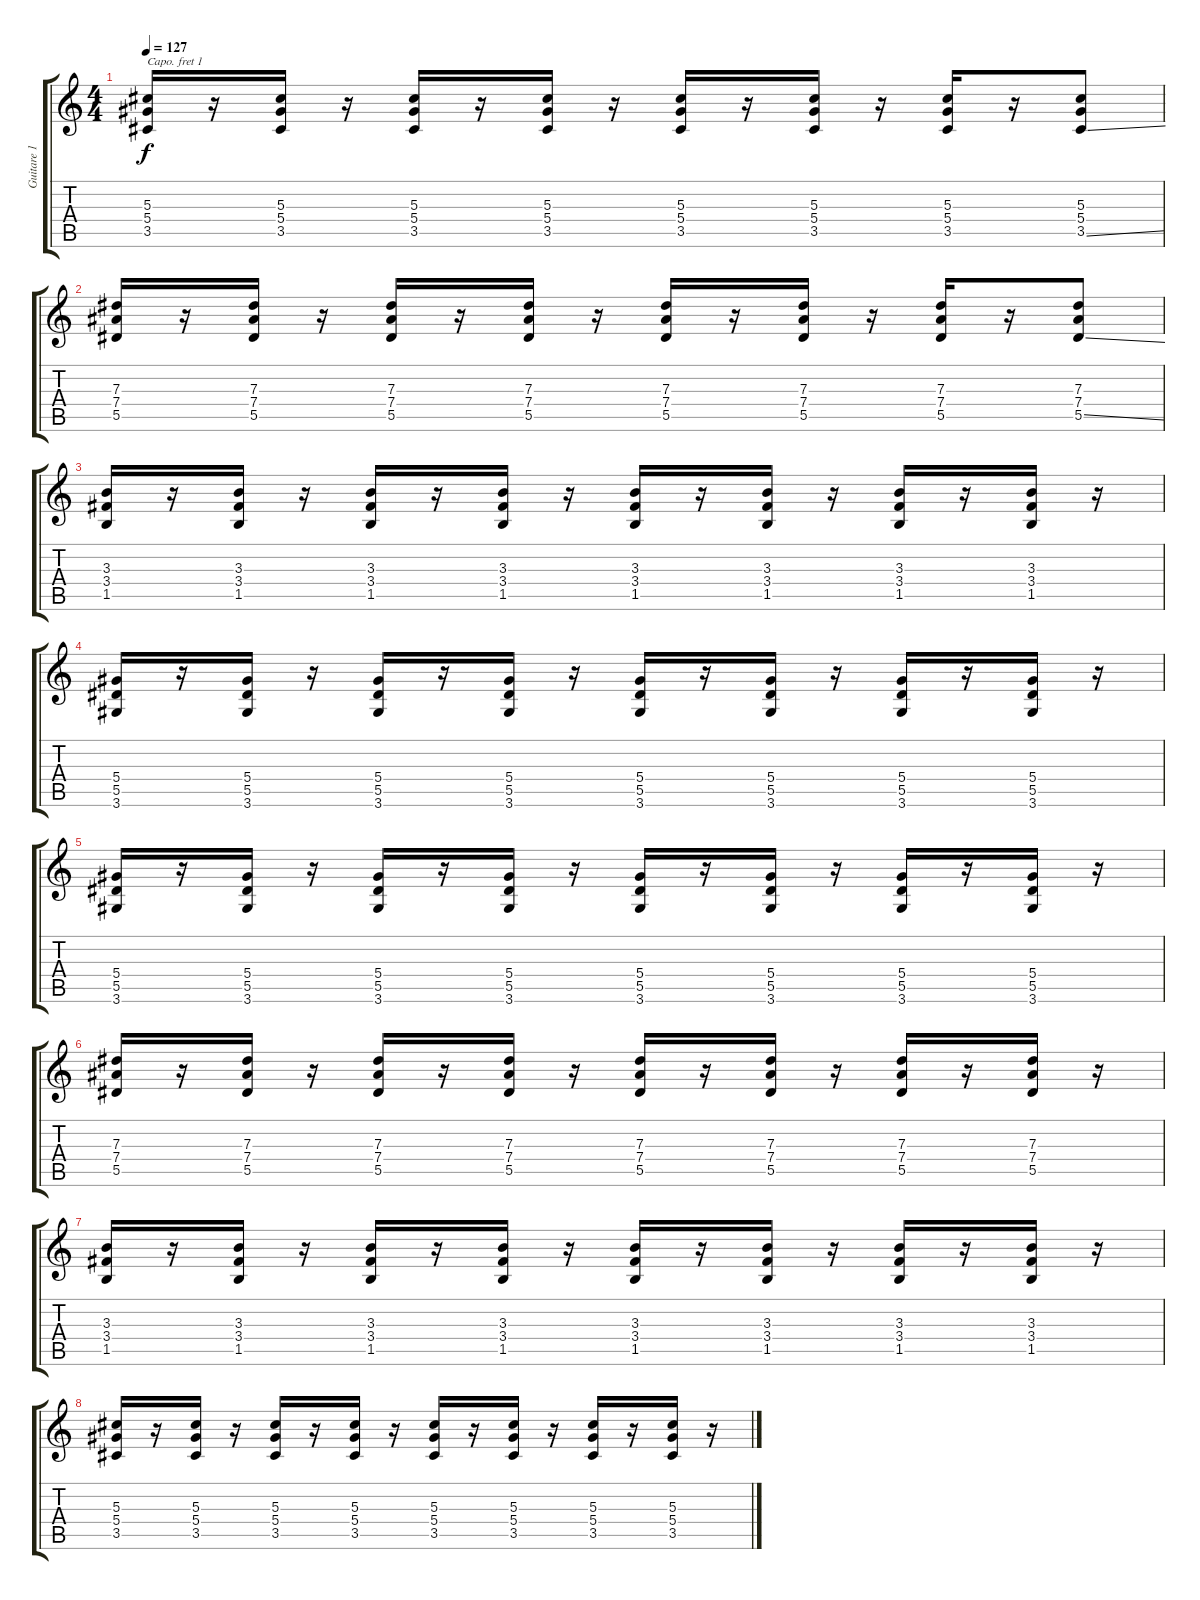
\track ("Guitare 1" "Guitare 1") {instrument distortionguitar}
\staff {score tabs}
\capo 1
\tuning (E4 B3 G3 D3 A2 E2) {hide}
\ts (4 4)
\tempo 127
\clef g2
\ks c
(5.3 5.4 3.5).16{dy f} r.16 (5.3 5.4 3.5).16 r.16 (5.3 5.4 3.5).16 r.16 (5.3 5.4 3.5).16 r.16 (5.3 5.4 3.5).16 r.16 (5.3 5.4 3.5).16 r.16 (5.3 5.4 3.5).16 r.16 (5.3 5.4 3.5{ss}).8 |
(7.3 7.4 5.5).16 r.16 (7.3 7.4 5.5).16 r.16 (7.3 7.4 5.5).16 r.16 (7.3 7.4 5.5).16 r.16 (7.3 7.4 5.5).16 r.16 (7.3 7.4 5.5).16 r.16 (7.3 7.4 5.5).16 r.16 (7.3 7.4 5.5{ss}).8 |
(3.3 3.4 1.5).16 r.16 (3.3 3.4 1.5).16 r.16 (3.3 3.4 1.5).16 r.16 (3.3 3.4 1.5).16 r.16 (3.3 3.4 1.5).16 r.16 (3.3 3.4 1.5).16 r.16 (3.3 3.4 1.5).16 r.16 (3.3 3.4 1.5).16 r.16 |
(5.4 5.5 3.6).16 r.16 (5.4 5.5 3.6).16 r.16 (5.4 5.5 3.6).16 r.16 (5.4 5.5 3.6).16 r.16 (5.4 5.5 3.6).16 r.16 (5.4 5.5 3.6).16 r.16 (5.4 5.5 3.6).16 r.16 (5.4 5.5 3.6).16 r.16 |
(5.4 5.5 3.6).16 r.16 (5.4 5.5 3.6).16 r.16 (5.4 5.5 3.6).16 r.16 (5.4 5.5 3.6).16 r.16 (5.4 5.5 3.6).16 r.16 (5.4 5.5 3.6).16 r.16 (5.4 5.5 3.6).16 r.16 (5.4 5.5 3.6).16 r.16 |
(7.3 7.4 5.5).16 r.16 (7.3 7.4 5.5).16 r.16 (7.3 7.4 5.5).16 r.16 (7.3 7.4 5.5).16 r.16 (7.3 7.4 5.5).16 r.16 (7.3 7.4 5.5).16 r.16 (7.3 7.4 5.5).16 r.16 (7.3 7.4 5.5).16 r.16 |
(3.3 3.4 1.5).16 r.16 (3.3 3.4 1.5).16 r.16 (3.3 3.4 1.5).16 r.16 (3.3 3.4 1.5).16 r.16 (3.3 3.4 1.5).16 r.16 (3.3 3.4 1.5).16 r.16 (3.3 3.4 1.5).16 r.16 (3.3 3.4 1.5).16 r.16 |
(5.3 5.4 3.5).16 r.16 (5.3 5.4 3.5).16 r.16 (5.3 5.4 3.5).16 r.16 (5.3 5.4 3.5).16 r.16 (5.3 5.4 3.5).16 r.16 (5.3 5.4 3.5).16 r.16 (5.3 5.4 3.5).16 r.16 (5.3 5.4 3.5).16 r.16
